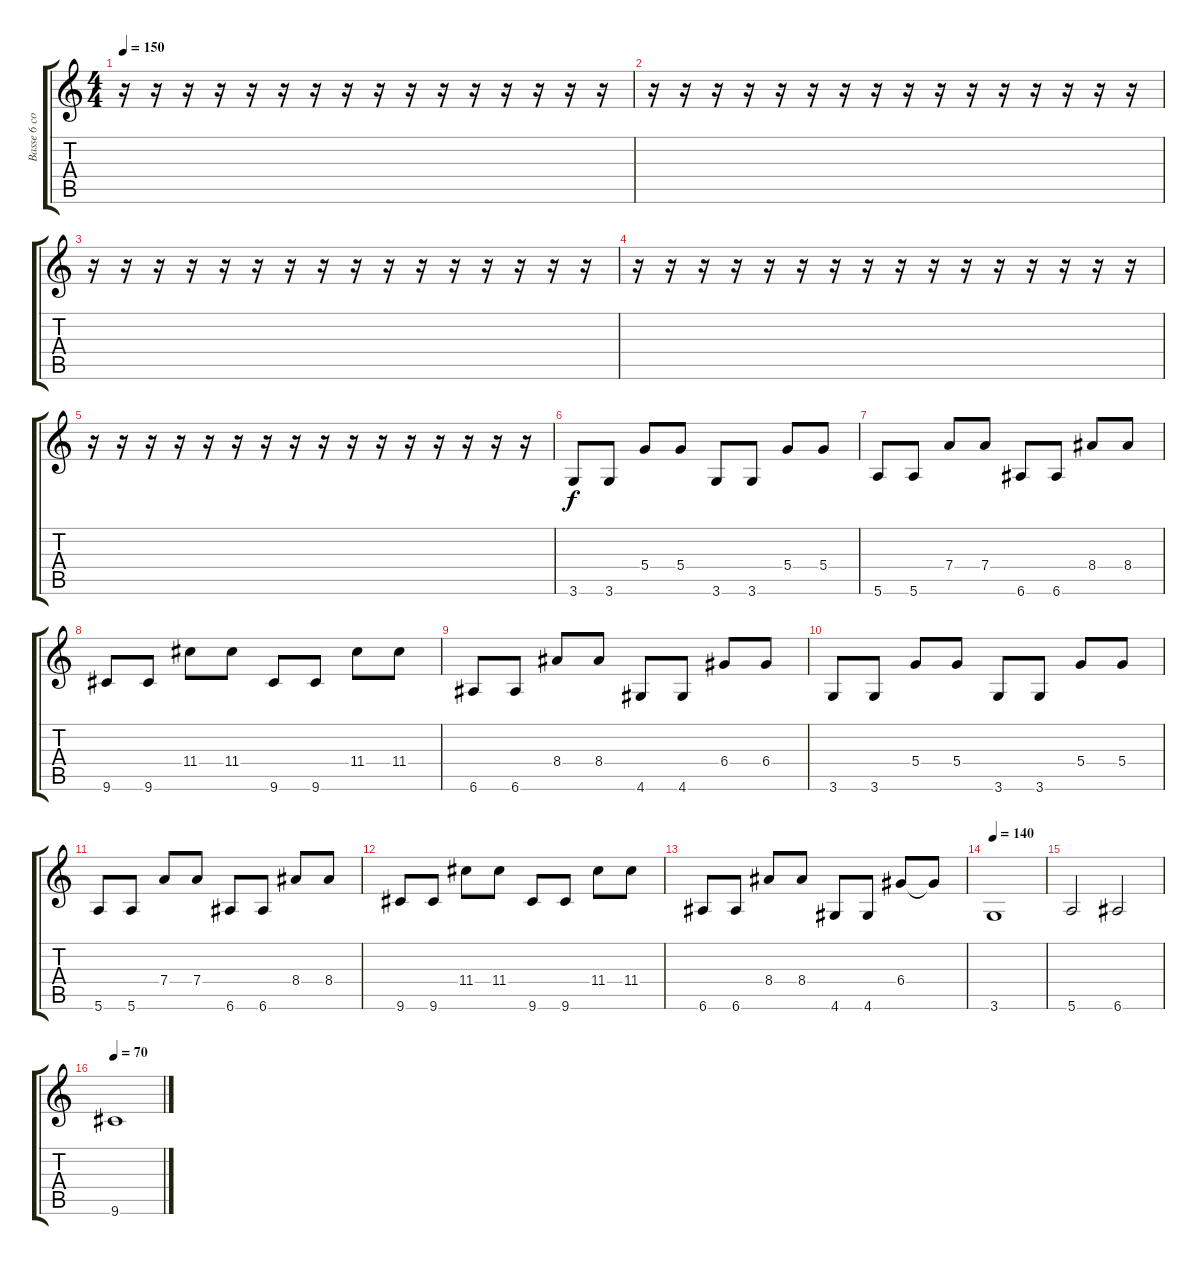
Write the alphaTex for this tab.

\track ("Basse 6 cordes" "Basse 6 co") {instrument electricbassfinger}
\staff {score tabs}
\tuning (E4 B3 G3 D3 A2 E2) {hide}
\ts (4 4)
\tempo 150
\clef g2
\ks c
r.16{dy f} r.16 r.16 r.16 r.16 r.16 r.16 r.16 r.16 r.16 r.16 r.16 r.16 r.16 r.16 r.16 |
r.16 r.16 r.16 r.16 r.16 r.16 r.16 r.16 r.16 r.16 r.16 r.16 r.16 r.16 r.16 r.16 |
r.16 r.16 r.16 r.16 r.16 r.16 r.16 r.16 r.16 r.16 r.16 r.16 r.16 r.16 r.16 r.16 |
r.16 r.16 r.16 r.16 r.16 r.16 r.16 r.16 r.16 r.16 r.16 r.16 r.16 r.16 r.16 r.16 |
r.16 r.16 r.16 r.16 r.16 r.16 r.16 r.16 r.16 r.16 r.16 r.16 r.16 r.16 r.16 r.16 |
3.6.8 3.6.8 5.4.8 5.4.8 3.6.8 3.6.8 5.4.8 5.4.8 |
5.6.8 5.6.8 7.4.8 7.4.8 6.6.8 6.6.8 8.4.8 8.4.8 |
9.6.8 9.6.8 11.4.8 11.4.8 9.6.8 9.6.8 11.4.8 11.4.8 |
6.6.8 6.6.8 8.4.8 8.4.8 4.6.8 4.6.8 6.4.8 6.4.8 |
3.6.8 3.6.8 5.4.8 5.4.8 3.6.8 3.6.8 5.4.8 5.4.8 |
5.6.8 5.6.8 7.4.8 7.4.8 6.6.8 6.6.8 8.4.8 8.4.8 |
9.6.8 9.6.8 11.4.8 11.4.8 9.6.8 9.6.8 11.4.8 11.4.8 |
6.6.8 6.6.8 8.4.8 8.4.8 4.6.8 4.6.8 6.4.8 6.4{t}.8 |
\tempo 140
3.6.1 |
5.6.2 6.6.2 |
\tempo 70
9.6.1
